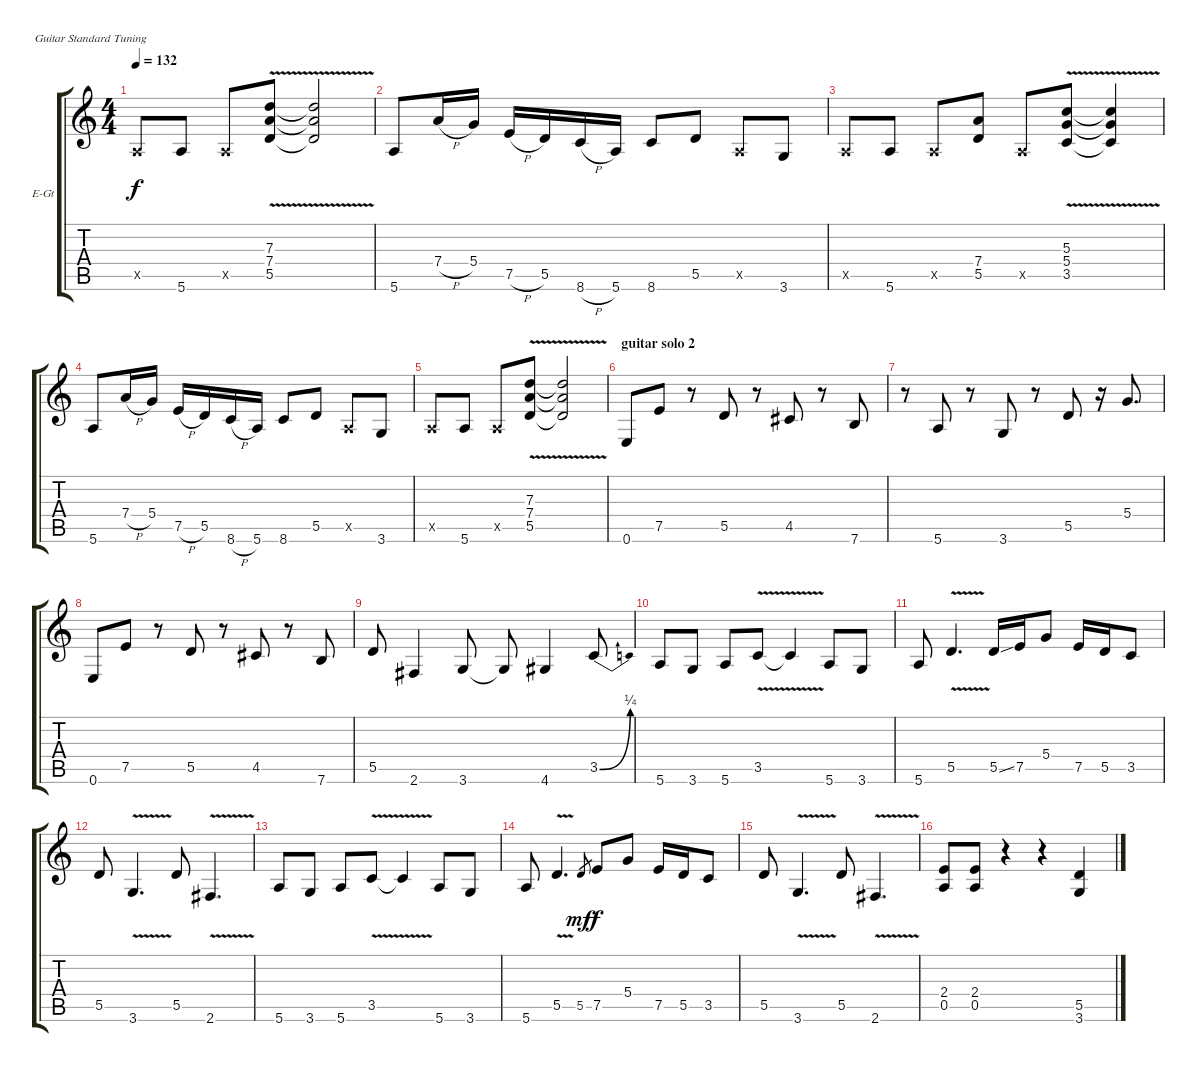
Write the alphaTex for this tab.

\bracketExtendMode groupsimilarinstruments
\firstSystemTrackNameOrientation horizontal
\otherSystemsTrackNameOrientation horizontal
\track ("rhythm guitar" "E-Gt") {multiBarRest instrument electricguitarmuted}
\staff {score tabs}
\tuning (E4 B3 G3 D3 A2 E2)
\ts (4 4)
\tempo 132
\clef g2
\ks c
0.5{x}.8{dy f} 5.6.8 0.5{x}.8 (7.3{v} 7.4{v} 5.5{v}).8 (7.3{v t} 7.4{v t} 5.5{v t}).2 |
5.6.8 7.4{h}.16 5.4.16 7.5{h}.16 5.5.16 8.6{h}.16 5.6.16 8.6.8 5.5.8 0.5{x}.8 3.6.8 |
0.5{x}.8 5.6.8 0.5{x}.8 (7.4 5.5).8 0.5{x}.8 (5.3{v} 5.4{v} 3.5{v}).8 (5.3{v t} 5.4{v t} 3.5{v t}).4 |
5.6.8 7.4{h}.16 5.4.16 7.5{h}.16 5.5.16 8.6{h}.16 5.6.16 8.6.8 5.5.8 0.5{x}.8 3.6.8 |
0.5{x}.8 5.6.8 0.5{x}.8 (7.3{v} 7.4{v} 5.5{v}).8 (7.3{v t} 7.4{v t} 5.5{v t}).2 |
\section ("" "guitar solo 2")
0.6.8 7.5.8 r.8 5.5.8 r.8 4.5.8 r.8 7.6.8 |
r.8 5.6.8 r.8 3.6.8 r.8 5.5.8 r.16 5.4.8{d} |
0.6.8 7.5.8 r.8 5.5.8 r.8 4.5.8 r.8 7.6.8 |
5.5.8 2.6.4 3.6.8 3.6{t}.8 4.6.4 3.5{be (bend 0 0 60 1)}.8 |
5.6.8 3.6.8 5.6.8 3.5{v}.8 3.5{v t}.4 5.6.8 3.6.8 |
5.6.8 5.5{v}.4{d} 5.5{ss}.16 7.5.16 5.4.8 7.5.16 5.5.16 3.5.8 |
5.5.8 3.6{v}.4{d} 5.5.8 2.6{v}.4{d} |
5.6.8 3.6.8 5.6.8 3.5{v}.8 3.5{v t}.4 5.6.8 3.6.8 |
5.6.8 5.5{v}.4{d} 5.5.8{gr dy mf} 7.5.8{dy f} 5.4.8 7.5.16 5.5.16 3.5.8 |
5.5.8 3.6{v}.4{d} 5.5.8 2.6{v}.4{d} |
(2.4 0.5).8 (2.4 0.5).8 r.4 r.4 (5.5 3.6).4
